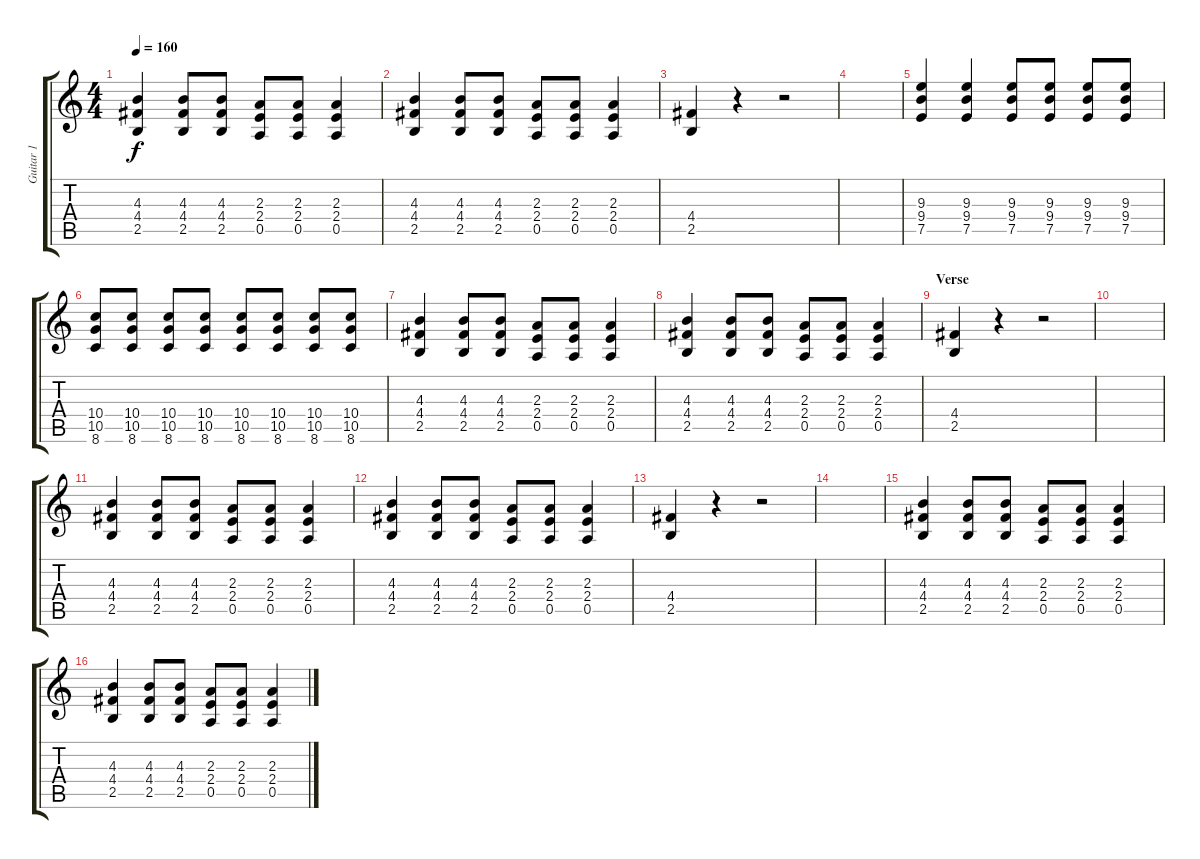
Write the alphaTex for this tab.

\track ("Guitar 1" "Guitar 1") {instrument distortionguitar}
\staff {score tabs}
\tuning (E4 B3 G3 D3 A2 E2) {hide}
\ts (4 4)
\tempo 160
\clef g2
\ks c
(4.3 4.4 2.5).4{dy f} (4.3 4.4 2.5).8 (4.3 4.4 2.5).8 (2.3 2.4 0.5).8 (2.3 2.4 0.5).8 (2.3 2.4 0.5).4 |
(4.3 4.4 2.5).4 (4.3 4.4 2.5).8 (4.3 4.4 2.5).8 (2.3 2.4 0.5).8 (2.3 2.4 0.5).8 (2.3 2.4 0.5).4 |
(4.4 2.5).4 r.4 r.2 |
|
(9.3 9.4 7.5).4 (9.3 9.4 7.5).4 (9.3 9.4 7.5).8 (9.3 9.4 7.5).8 (9.3 9.4 7.5).8 (9.3 9.4 7.5).8 |
(10.4 10.5 8.6).8 (10.4 10.5 8.6).8 (10.4 10.5 8.6).8 (10.4 10.5 8.6).8 (10.4 10.5 8.6).8 (10.4 10.5 8.6).8 (10.4 10.5 8.6).8 (10.4 10.5 8.6).8 |
(4.3 4.4 2.5).4 (4.3 4.4 2.5).8 (4.3 4.4 2.5).8 (2.3 2.4 0.5).8 (2.3 2.4 0.5).8 (2.3 2.4 0.5).4 |
(4.3 4.4 2.5).4 (4.3 4.4 2.5).8 (4.3 4.4 2.5).8 (2.3 2.4 0.5).8 (2.3 2.4 0.5).8 (2.3 2.4 0.5).4 |
\section ("" "Verse")
(4.4 2.5).4 r.4 r.2 |
|
(4.3 4.4 2.5).4 (4.3 4.4 2.5).8 (4.3 4.4 2.5).8 (2.3 2.4 0.5).8 (2.3 2.4 0.5).8 (2.3 2.4 0.5).4 |
(4.3 4.4 2.5).4 (4.3 4.4 2.5).8 (4.3 4.4 2.5).8 (2.3 2.4 0.5).8 (2.3 2.4 0.5).8 (2.3 2.4 0.5).4 |
(4.4 2.5).4 r.4 r.2 |
|
(4.3 4.4 2.5).4 (4.3 4.4 2.5).8 (4.3 4.4 2.5).8 (2.3 2.4 0.5).8 (2.3 2.4 0.5).8 (2.3 2.4 0.5).4 |
(4.3 4.4 2.5).4 (4.3 4.4 2.5).8 (4.3 4.4 2.5).8 (2.3 2.4 0.5).8 (2.3 2.4 0.5).8 (2.3 2.4 0.5).4
